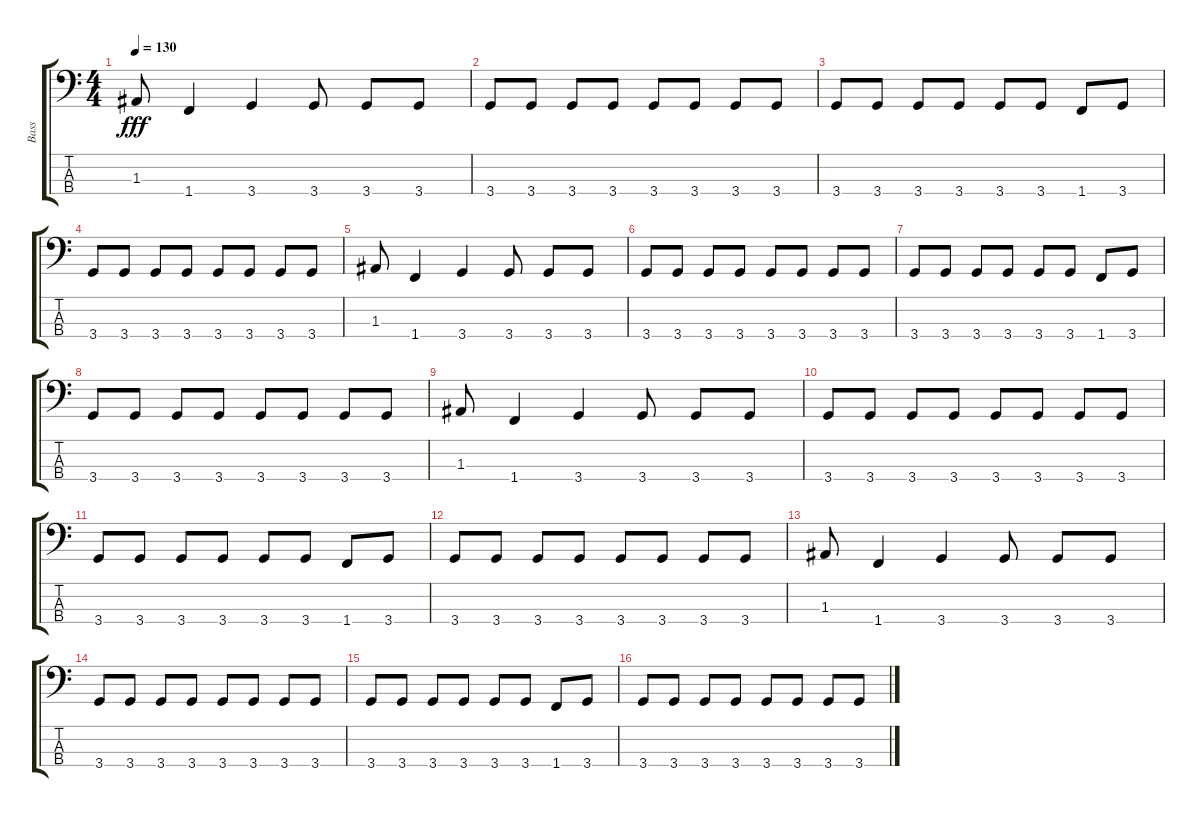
\track ("Bass" "Bass") {instrument electricbasspick}
\staff {score tabs}
\tuning (G2 D2 A1 E1) {hide}
\ts (4 4)
\tempo 130
\clef f4
\ks c
1.3.8{dy fff} 1.4.4 3.4.4 3.4.8 3.4.8 3.4.8 |
3.4.8 3.4.8 3.4.8 3.4.8 3.4.8 3.4.8 3.4.8 3.4.8 |
3.4.8 3.4.8 3.4.8 3.4.8 3.4.8 3.4.8 1.4.8 3.4.8 |
3.4.8 3.4.8 3.4.8 3.4.8 3.4.8 3.4.8 3.4.8 3.4.8 |
1.3.8 1.4.4 3.4.4 3.4.8 3.4.8 3.4.8 |
3.4.8 3.4.8 3.4.8 3.4.8 3.4.8 3.4.8 3.4.8 3.4.8 |
3.4.8 3.4.8 3.4.8 3.4.8 3.4.8 3.4.8 1.4.8 3.4.8 |
3.4.8 3.4.8 3.4.8 3.4.8 3.4.8 3.4.8 3.4.8 3.4.8 |
1.3.8 1.4.4 3.4.4 3.4.8 3.4.8 3.4.8 |
3.4.8 3.4.8 3.4.8 3.4.8 3.4.8 3.4.8 3.4.8 3.4.8 |
3.4.8 3.4.8 3.4.8 3.4.8 3.4.8 3.4.8 1.4.8 3.4.8 |
3.4.8 3.4.8 3.4.8 3.4.8 3.4.8 3.4.8 3.4.8 3.4.8 |
1.3.8 1.4.4 3.4.4 3.4.8 3.4.8 3.4.8 |
3.4.8 3.4.8 3.4.8 3.4.8 3.4.8 3.4.8 3.4.8 3.4.8 |
3.4.8 3.4.8 3.4.8 3.4.8 3.4.8 3.4.8 1.4.8 3.4.8 |
3.4.8 3.4.8 3.4.8 3.4.8 3.4.8 3.4.8 3.4.8 3.4.8
